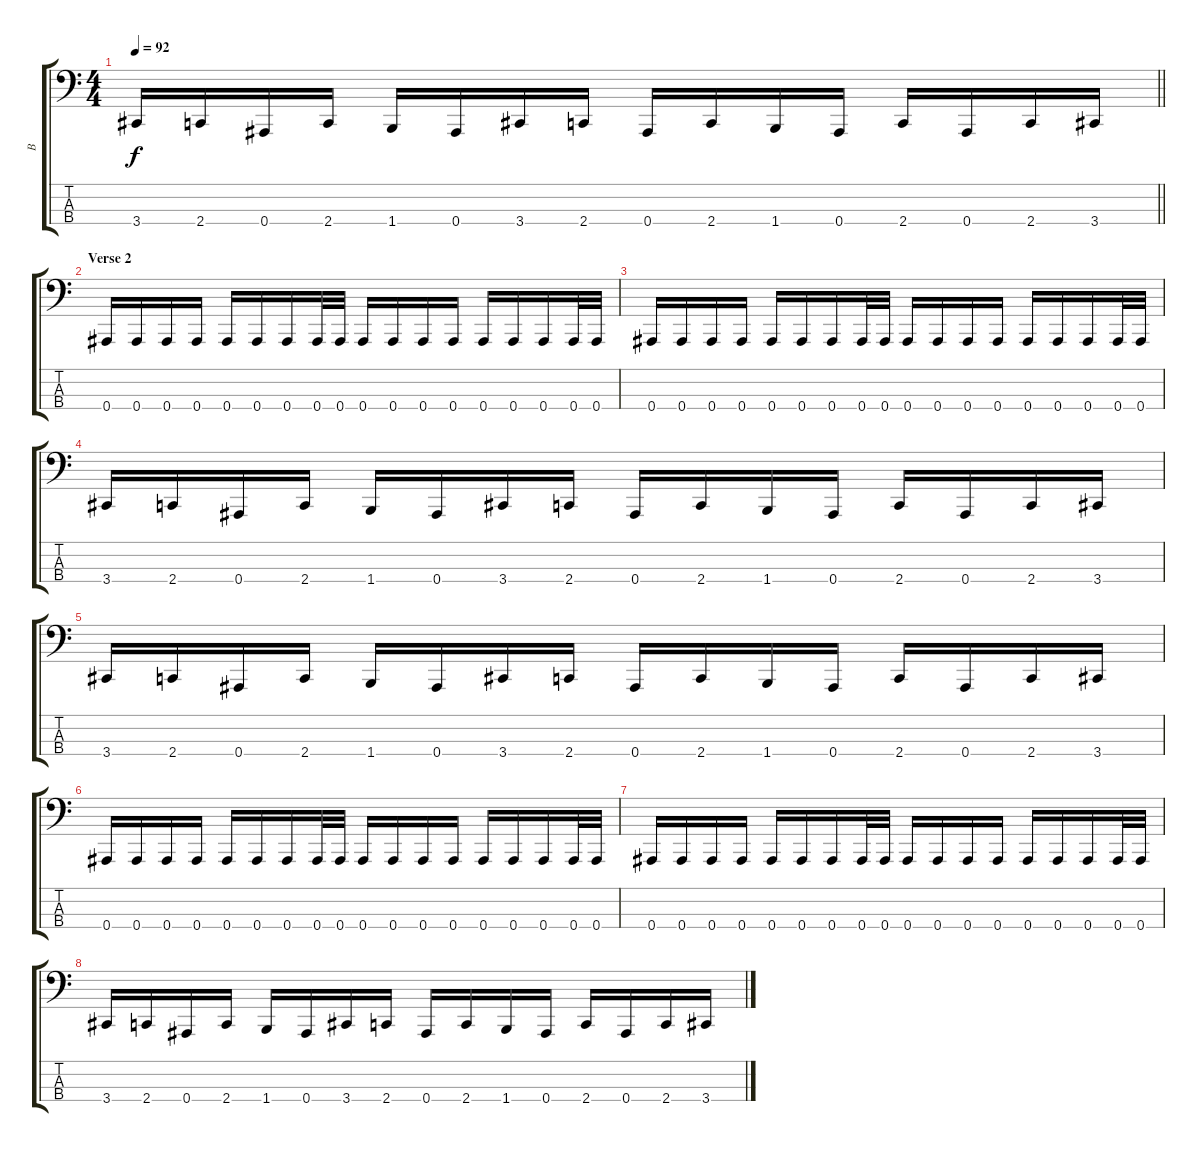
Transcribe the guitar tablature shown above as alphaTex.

\track ("B" "B") {instrument electricbassfinger}
\staff {score tabs}
\tuning (Eb2 Bb1 F1 Bb0) {hide}
\ts (4 4)
\tempo 92
\clef f4
\barLineRight lightlight
\ks c
3.4.16{dy f} 2.4.16 0.4.16 2.4.16 1.4.16 0.4.16 3.4.16 2.4.16 0.4.16 2.4.16 1.4.16 0.4.16 2.4.16 0.4.16 2.4.16 3.4.16 |
\section ("" "Verse 2")
0.4.16 0.4.16 0.4.16 0.4.16 0.4.16 0.4.16 0.4.16 0.4.32 0.4.32 0.4.16 0.4.16 0.4.16 0.4.16 0.4.16 0.4.16 0.4.16 0.4.32 0.4.32 |
0.4.16 0.4.16 0.4.16 0.4.16 0.4.16 0.4.16 0.4.16 0.4.32 0.4.32 0.4.16 0.4.16 0.4.16 0.4.16 0.4.16 0.4.16 0.4.16 0.4.32 0.4.32 |
3.4.16 2.4.16 0.4.16 2.4.16 1.4.16 0.4.16 3.4.16 2.4.16 0.4.16 2.4.16 1.4.16 0.4.16 2.4.16 0.4.16 2.4.16 3.4.16 |
3.4.16 2.4.16 0.4.16 2.4.16 1.4.16 0.4.16 3.4.16 2.4.16 0.4.16 2.4.16 1.4.16 0.4.16 2.4.16 0.4.16 2.4.16 3.4.16 |
0.4.16 0.4.16 0.4.16 0.4.16 0.4.16 0.4.16 0.4.16 0.4.32 0.4.32 0.4.16 0.4.16 0.4.16 0.4.16 0.4.16 0.4.16 0.4.16 0.4.32 0.4.32 |
0.4.16 0.4.16 0.4.16 0.4.16 0.4.16 0.4.16 0.4.16 0.4.32 0.4.32 0.4.16 0.4.16 0.4.16 0.4.16 0.4.16 0.4.16 0.4.16 0.4.32 0.4.32 |
3.4.16 2.4.16 0.4.16 2.4.16 1.4.16 0.4.16 3.4.16 2.4.16 0.4.16 2.4.16 1.4.16 0.4.16 2.4.16 0.4.16 2.4.16 3.4.16
